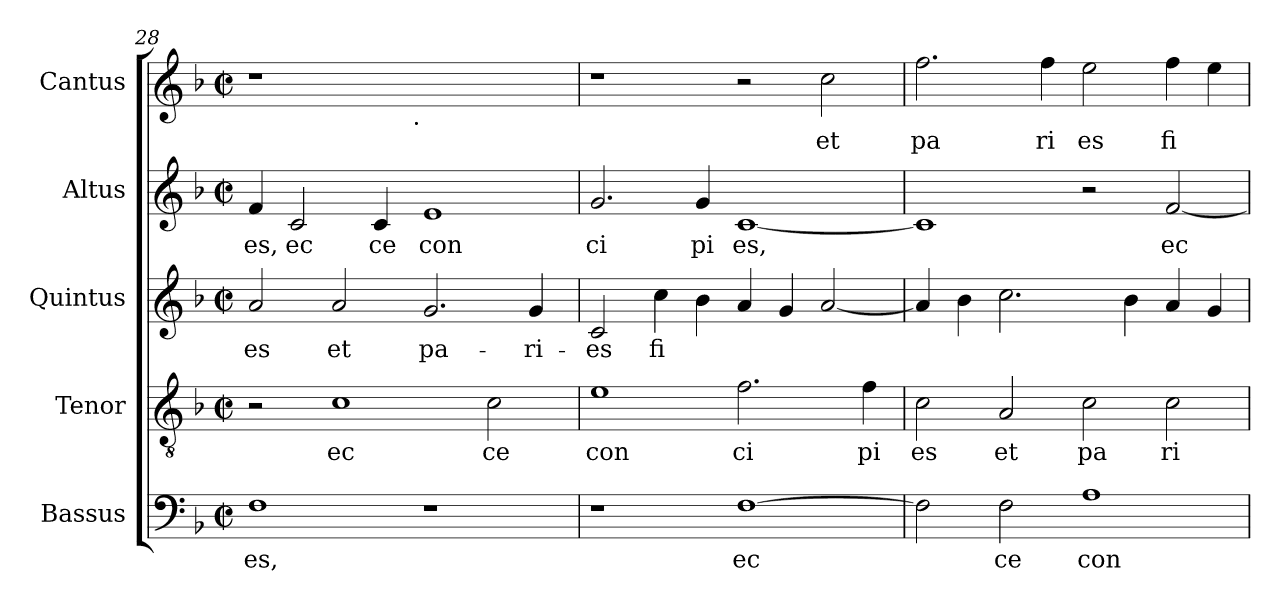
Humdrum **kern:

**kern	**text	**kern	**text	**kern	**text	**kern	**text	**kern	**text
*part5	*part5	*part4	*part4	*part3	*part3	*part2	*part2	*part1	*part1
*staff5	*staff5	*staff4	*staff4	*staff3	*staff3	*staff2	*staff2	*staff1	*staff1
*I"Bassus	*	*I"Tenor	*	*I"Quintus	*	*I"Altus	*	*I"Cantus	*
*clefF4	*	*clefGv2	*	*clefG2	*	*clefG2	*	*clefG2	*
*k[b-]	*	*k[b-]	*	*k[b-]	*	*k[b-]	*	*k[b-]	*
*F:	*	*F:	*	*F:	*	*F:	*	*F:	*
*M2/2	*	*M2/2	*	*M2/2	*	*M2/2	*	*M2/2	*
*met(c|)	*	*met(c|)	*	*met(c|)	*	*met(c|)	*	*met(c|)	*
=28	=28	=28	=28	=28	=28	=28	=28	=28	=28
!	!LO:LY:b:cj	!	!	!	!LO:LY:b	!	!LO:LY:b	!	!
*	*	*	*	*	*	*	*	*^	*
1F	-es,	2r	.	2a/	-es	4f/	es,	1r	2ryy	.
!	!	!	!	!	!	!	!LO:LY:b	!	!	!
.	.	.	.	.	.	2c/	ec	.	.	.
!	!	!	!LO:LY:b:cj	!	!LO:LY:b	!	!	!	!	!
.	.	1c	ec	2a/	et	.	.	.	4...ryy	.
!	!	!	!	!	!	!	!LO:LY:b	!	!	!
.	.	.	.	.	.	4c/	ce	.	.	.
!	!	!	!	!	!	!	!	!	!LO:TX:b:t=.	!
.	.	.	.	.	.	.	.	.	1ryy	.
!	!	!	!	!	!LO:LY:b	!	!LO:LY:b	!	!	!
1r	.	.	.	2.g/	pa-	1e	con	1ryy	.	.
!	!	!	!LO:LY:b:cj	!	!	!	!	!	!	!
.	.	2c\	ce	.	.	.	.	.	.	.
!	!	!	!	!	!LO:LY:b	!	!	!	!	!
.	.	.	.	4g/	-ri-	.	.	.	.	.
.	.	.	.	.	.	.	.	.	32ryy	.
=29	=29	=29	=29	=29	=29	=29	=29	=29	=29	=29
!	!	!	!LO:LY:b:cj	!	!LO:LY:b	!	!LO:LY:b	!	!	!
*	*	*	*	*	*	*	*	*v	*v	*
1r	.	1e	con	2c/	-es	2.g/	ci	1r	.
!	!	!	!	!	!LO:LY:b	!	!	!	!
.	.	.	.	4cc\	fi-	.	.	.	.
!	!	!	!	!	!LO:LY:b	!	!LO:LY:b	!	!
.	.	.	.	4b-\	--	4g/	pi	.	.
!	!LO:LY:b:cj	!	!LO:LY:b:cj	!	!LO:LY:b	!	!LO:LY:b	!	!
[<1F	ec-	2.f\	ci	4a/	--	[<1c	es,	2r	.
!	!	!	!	!	!LO:LY:b	!	!	!	!
.	.	.	.	4g/	--	.	.	.	.
!	!	!	!	!	!LO:LY:b	!	!	!	!LO:LY:b:cj
.	.	.	.	[<2a/	--	.	.	2cc\	et
!	!	!	!LO:LY:b:cj	!	!	!	!	!	!
.	.	4f\	pi	.	.	.	.	.	.
!!LO:PB:g=z
=30	=30	=30	=30	=30	=30	=30	=30	=30	=30
!	!LO:LY:b:cj	!	!LO:LY:b:cj	!	!LO:LY:b	!	!LO:LY:b	!	!LO:LY:b:cj
2F\]	--	2c\	es	4a/]	--	1c]	.	2.ff\	pa
!	!	!	!	!	!LO:LY:b	!	!	!	!
.	.	.	.	4b-\	--	.	.	.	.
!	!LO:LY:b:cj	!	!LO:LY:b:cj	!	!LO:LY:b	!	!	!	!
2F\	-ce	2A/	et	2.cc\	--	.	.	.	.
!	!	!	!	!	!	!	!	!	!LO:LY:b:cj
.	.	.	.	.	.	.	.	4ff\	ri
!	!LO:LY:b:cj	!	!LO:LY:b:cj	!	!	!	!	!	!LO:LY:b:cj
1A	con	2c\	pa	.	.	2r	.	2ee\	es
!	!	!	!	!	!LO:LY:b	!	!	!	!
.	.	.	.	4b-\	--	.	.	.	.
!	!	!	!LO:LY:b:cj	!	!LO:LY:b	!	!LO:LY:b	!	!LO:LY:b:cj
.	.	2c\	ri	4a/	--	[<2f/	ec	4ff\	fi
!	!	!	!	!	!LO:LY:b	!	!	!	!LO:LY:b:cj
.	.	.	.	4g/	--	.	.	4ee\	.
=	=	=	=	=	=	=	=	=	=
*-	*-	*-	*-	*-	*-	*-	*-	*-	*-
